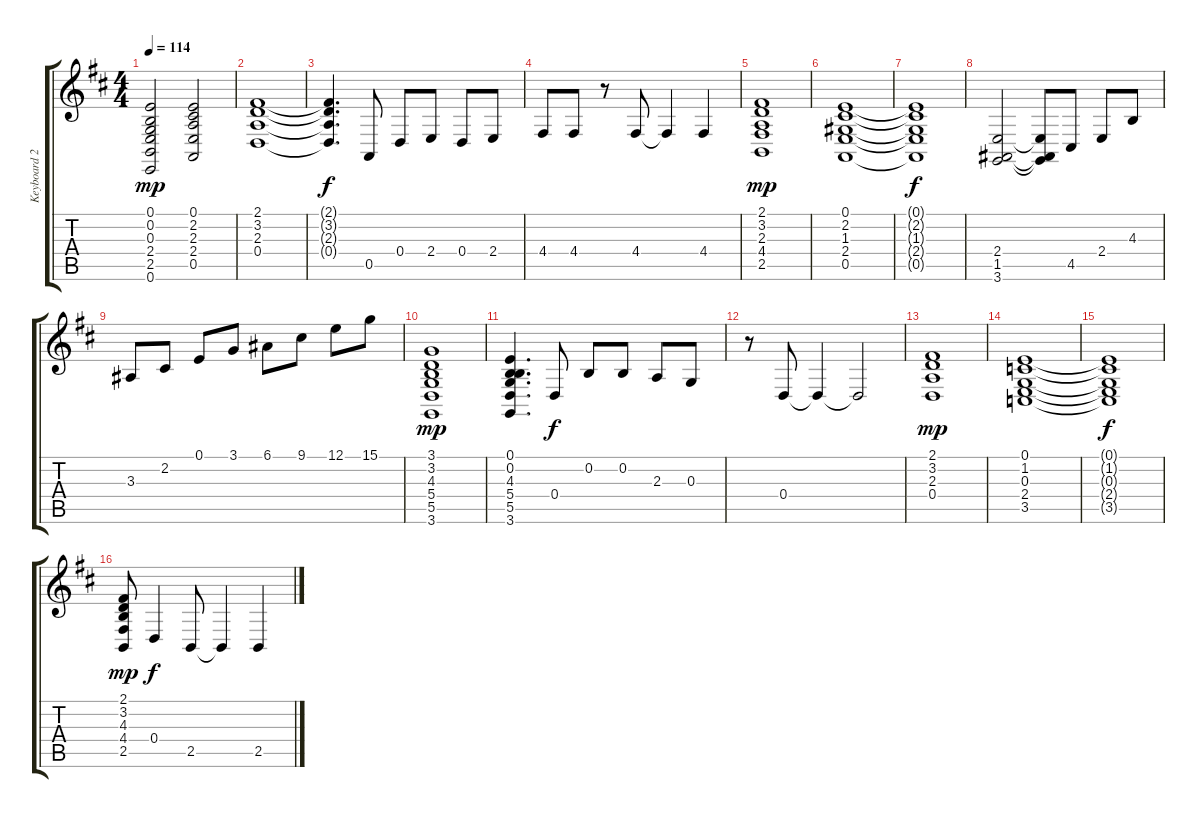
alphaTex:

\track ("Keyboard 2" "Keyboard 2") {instrument synthstrings1}
\staff {score tabs}
\tuning (E4 B3 G3 D3 A2 E2) {hide}
\ts (4 4)
\tempo 114
\clef g2
\ks d
(0.1 0.2 0.3 2.4 2.5 0.6).2{dy mp} (0.1 2.2 2.3 2.4 0.5).2 |
(2.1 3.2 2.3 0.4).1 |
(2.1{t} 3.2{t} 2.3{t} 0.4{t}).4{d dy f} 0.5.8 0.4.8 2.4.8 0.4.8 2.4.8 |
4.4.8 4.4.8 r.8 4.4.8 4.4{t}.4 4.4.4 |
(2.1 3.2 2.3 4.4 2.5).1{dy mp} |
(0.1 2.2 1.3 2.4 0.5).1 |
(0.1{t} 2.2{t} 1.3{t} 2.4{t} 0.5{t}).1{dy f} |
(2.4 1.5 3.6).2 (2.4{t} 1.5{t} 3.6{t}).8 4.5.8 2.4.8 4.3.8 |
3.3.8 2.2.8 0.1.8 3.1.8 6.1.8 9.1.8 12.1.8 15.1.8 |
(3.1 3.2 4.3 5.4 5.5 3.6).1{dy mp} |
(0.1 0.2 4.3 5.4 5.5 3.6).4{d} 0.4.8{dy f} 0.2.8 0.2.8 2.3.8 0.3.8 |
r.8 0.4.8 0.4{t}.4 0.4{t}.2 |
(2.1 3.2 2.3 0.4).1{dy mp} |
(0.1 1.2 0.3 2.4 3.5).1 |
(0.1{t} 1.2{t} 0.3{t} 2.4{t} 3.5{t}).1{dy f} |
(2.1 3.2 4.3 4.4 2.5).8{dy mp} 0.4.4{dy f} 2.5.8 2.5{t}.4 2.5.4
